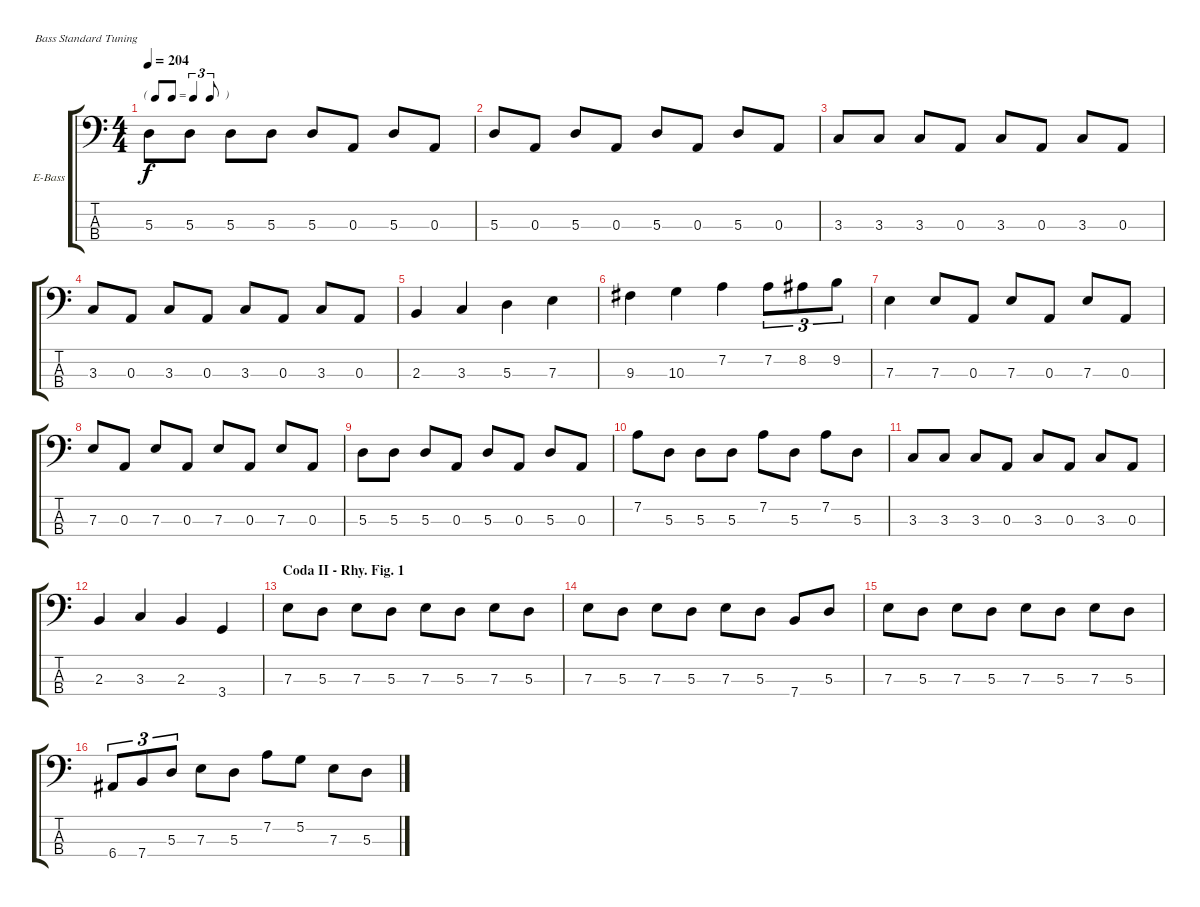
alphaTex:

\bracketExtendMode groupsimilarinstruments
\firstSystemTrackNameOrientation horizontal
\otherSystemsTrackNameOrientation horizontal
\track ("Bass" "E-Bass") {instrument electricbassfinger}
\staff {score tabs}
\tuning (G2 D2 A1 E1)
\ts (4 4)
\tf triplet8th
\tempo 204
\clef f4
\ks c
5.3.8{dy f} 5.3.8 5.3.8 5.3.8 5.3.8 0.3.8 5.3.8 0.3.8 |
5.3.8 0.3.8 5.3.8 0.3.8 5.3.8 0.3.8 5.3.8 0.3.8 |
3.3.8 3.3.8 3.3.8 0.3.8 3.3.8 0.3.8 3.3.8 0.3.8 |
3.3.8 0.3.8 3.3.8 0.3.8 3.3.8 0.3.8 3.3.8 0.3.8 |
2.3.4 3.3.4 5.3.4 7.3.4 |
9.3.4 10.3.4 7.2.4 7.2.8{tu (3 2)} 8.2.8{tu (3 2)} 9.2.8{tu (3 2)} |
7.3.4 7.3.8 0.3.8 7.3.8 0.3.8 7.3.8 0.3.8 |
7.3.8 0.3.8 7.3.8 0.3.8 7.3.8 0.3.8 7.3.8 0.3.8 |
5.3.8 5.3.8 5.3.8 0.3.8 5.3.8 0.3.8 5.3.8 0.3.8 |
7.2.8 5.3.8 5.3.8 5.3.8 7.2.8 5.3.8 7.2.8 5.3.8 |
3.3.8 3.3.8 3.3.8 0.3.8 3.3.8 0.3.8 3.3.8 0.3.8 |
2.3.4 3.3.4 2.3.4 3.4.4 |
\section ("" "Coda II - Rhy. Fig. 1")
7.3.8 5.3.8 7.3.8 5.3.8 7.3.8 5.3.8 7.3.8 5.3.8 |
7.3.8 5.3.8 7.3.8 5.3.8 7.3.8 5.3.8 7.4.8 5.3.8 |
7.3.8 5.3.8 7.3.8 5.3.8 7.3.8 5.3.8 7.3.8 5.3.8 |
6.4.8{tu (3 2)} 7.4.8{tu (3 2)} 5.3.8{tu (3 2)} 7.3.8 5.3.8 7.2.8 5.2.8 7.3.8 5.3.8
